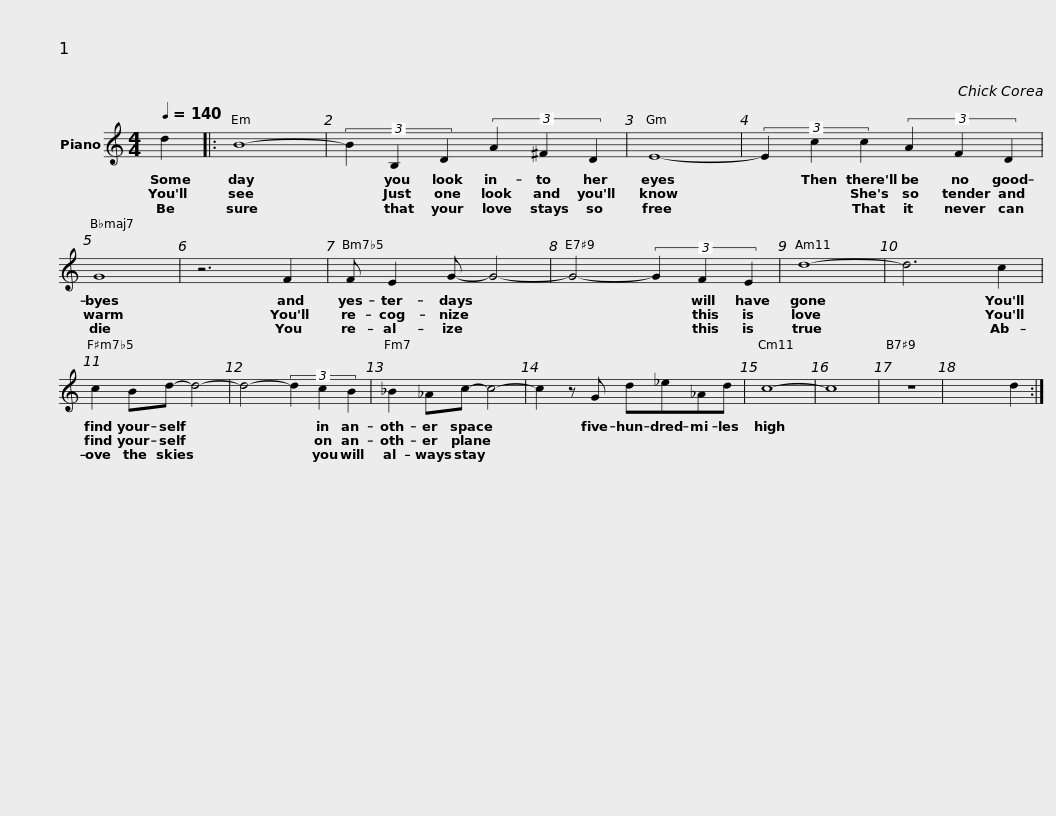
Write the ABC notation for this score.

X:1
L:1/8
Q:1/4=140
M:4/4
I:linebreak $
K:C
V:1 treble
V:1
 d2 |: B8- | (3B2 B,2 D2 (3A2 ^F2 D2 | E8- | (3E2 c2 c2 (3A2 F2 D2 | %5
 G8 | z6 F2 |$ F E2 G- G4- | G4- (3G2 F2 E2 | d8- | %10
 d6 c2 | c2 Bd- d4- | d4- (3d2 c2 B2 | _B2 _Ac- c4- |$ c2 z G d_e_Ad | %15
 c8- | c8 | z8 | x6 d2 :| %19
